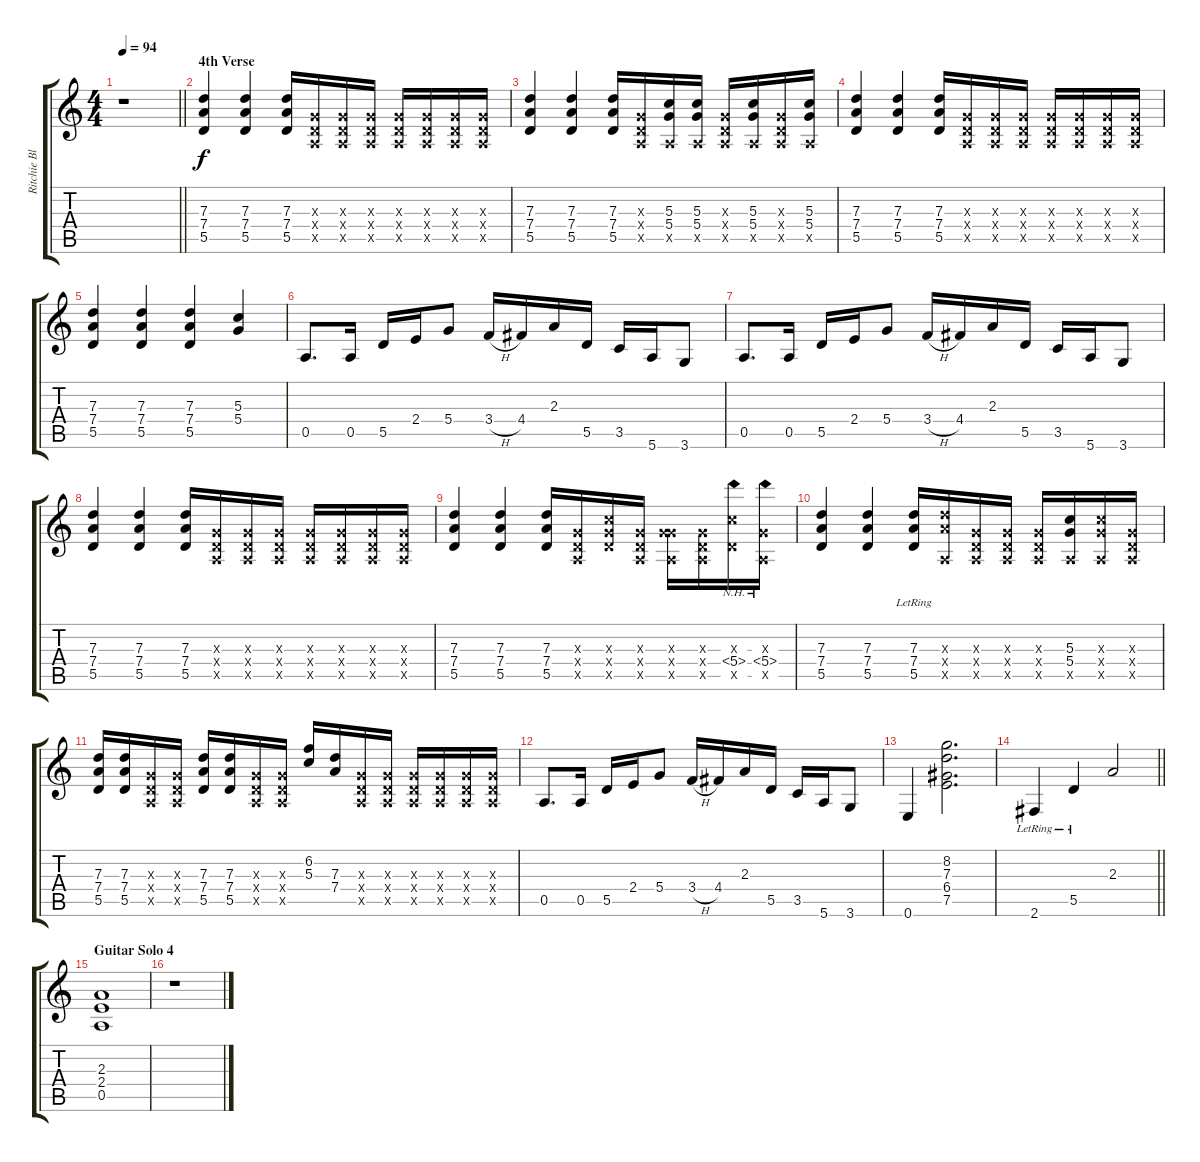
\track ("Ritchie Blackmore (Rhythm)" "Ritchie Bl") {instrument distortionguitar}
\staff {score tabs}
\tuning (E4 B3 G3 D3 A2 E2) {hide}
\ts (4 4)
\tempo 94
\clef g2
\barLineRight lightlight
\ks c
r.1{dy f} |
\section ("" "4th Verse")
(7.3 7.4 5.5).4{volume 10} (7.3 7.4 5.5).4 (7.3 7.4 5.5).16 (0.3{x} 0.4{x} 0.5{x}).16 (0.3{x} 0.4{x} 0.5{x}).16 (0.3{x} 0.4{x} 0.5{x}).16 (0.3{x} 0.4{x} 0.5{x}).16 (0.3{x} 0.4{x} 0.5{x}).16 (0.3{x} 0.4{x} 0.5{x}).16 (0.3{x} 0.4{x} 0.5{x}).16 |
(7.3 7.4 5.5).4 (7.3 7.4 5.5).4 (7.3 7.4 5.5).16 (0.3{x} 0.4{x} 0.5{x}).16 (5.3 5.4 0.5{x}).16 (5.3 5.4 0.5{x}).16 (0.3{x} 0.4{x} 0.5{x}).16 (5.3 5.4 0.5{x}).16 (0.3{x} 0.4{x} 0.5{x}).16 (5.3 5.4 0.5{x}).16 |
(7.3 7.4 5.5).4 (7.3 7.4 5.5).4 (7.3 7.4 5.5).16 (0.3{x} 0.4{x} 0.5{x}).16 (0.3{x} 0.4{x} 0.5{x}).16 (0.3{x} 0.4{x} 0.5{x}).16 (0.3{x} 0.4{x} 0.5{x}).16 (0.3{x} 0.4{x} 0.5{x}).16 (0.3{x} 0.4{x} 0.5{x}).16 (0.3{x} 0.4{x} 0.5{x}).16 |
(7.3 7.4 5.5).4 (7.3 7.4 5.5).4 (7.3 7.4 5.5).4 (5.3 5.4).4 |
0.5.8{d} 0.5.16 5.5.16 2.4.16 5.4.8 3.4{h}.16 4.4.16 2.3.16 5.5.16 3.5.16 5.6.16 3.6.8 |
0.5.8{d} 0.5.16 5.5.16 2.4.16 5.4.8 3.4{h}.16 4.4.16 2.3.16 5.5.16 3.5.16 5.6.16 3.6.8 |
(7.3 7.4 5.5).4 (7.3 7.4 5.5).4 (7.3 7.4 5.5).16 (0.3{x} 0.4{x} 0.5{x}).16 (0.3{x} 0.4{x} 0.5{x}).16 (0.3{x} 0.4{x} 0.5{x}).16 (0.3{x} 0.4{x} 0.5{x}).16 (0.3{x} 0.4{x} 0.5{x}).16 (0.3{x} 0.4{x} 0.5{x}).16 (0.3{x} 0.4{x} 0.5{x}).16 |
(7.3 7.4 5.5).4 (7.3 7.4 5.5).4 (7.3 7.4 5.5).16 (0.3{x} 0.4{x} 0.5{x}).16 (5.3{x} 5.4{x} 5.5{x}).16 (0.3{x} 0.4{x} 0.5{x}).16 (0.3{x} 5.4{x} 0.5{x}).16 (0.3{x} 0.4{x} 0.5{x}).16 (5.3{x} 5.4{nh} 5.5{x}).16 (0.3{x} 5.4{nh} 0.5{x}).16 |
(7.3 7.4 5.5).4 (7.3 7.4 5.5).4 (7.3 7.4 5.5{lr}).16 (7.3{x} 7.4{x} 0.5{x}).16 (0.3{x} 0.4{x} 0.5{x}).16 (0.3{x} 0.4{x} 0.5{x}).16 (0.3{x} 0.4{x} 0.5{x}).16 (5.3 5.4 0.5{x}).16 (5.3{x} 5.4{x} 0.5{x}).16 (0.3{x} 0.4{x} 0.5{x}).16 |
(7.3 7.4 5.5).16 (7.3 7.4 5.5).16 (0.3{x} 0.4{x} 0.5{x}).16 (0.3{x} 0.4{x} 0.5{x}).16 (7.3 7.4 5.5).16 (7.3 7.4 5.5).16 (0.3{x} 0.4{x} 0.5{x}).16 (0.3{x} 0.4{x} 0.5{x}).16 (6.2 5.3).16 (7.3 7.4).16 (0.3{x} 0.4{x} 0.5{x}).16 (0.3{x} 0.4{x} 0.5{x}).16 (0.3{x} 0.4{x} 0.5{x}).16 (0.3{x} 0.4{x} 0.5{x}).16 (0.3{x} 0.4{x} 0.5{x}).16 (0.3{x} 0.4{x} 0.5{x}).16 |
0.5.8{d} 0.5.16 5.5.16 2.4.16 5.4.8 3.4{h}.16 4.4.16 2.3.16 5.5.16 3.5.16 5.6.16 3.6.8 |
0.6.4 (8.2 7.3 6.4 7.5).2{d} |
\barLineRight lightlight
2.6{lr}.4 5.5{lr}.4 2.3.2 |
\section ("" "Guitar Solo 4")
(2.3 2.4 0.5).1{volume 0} |
r.1
